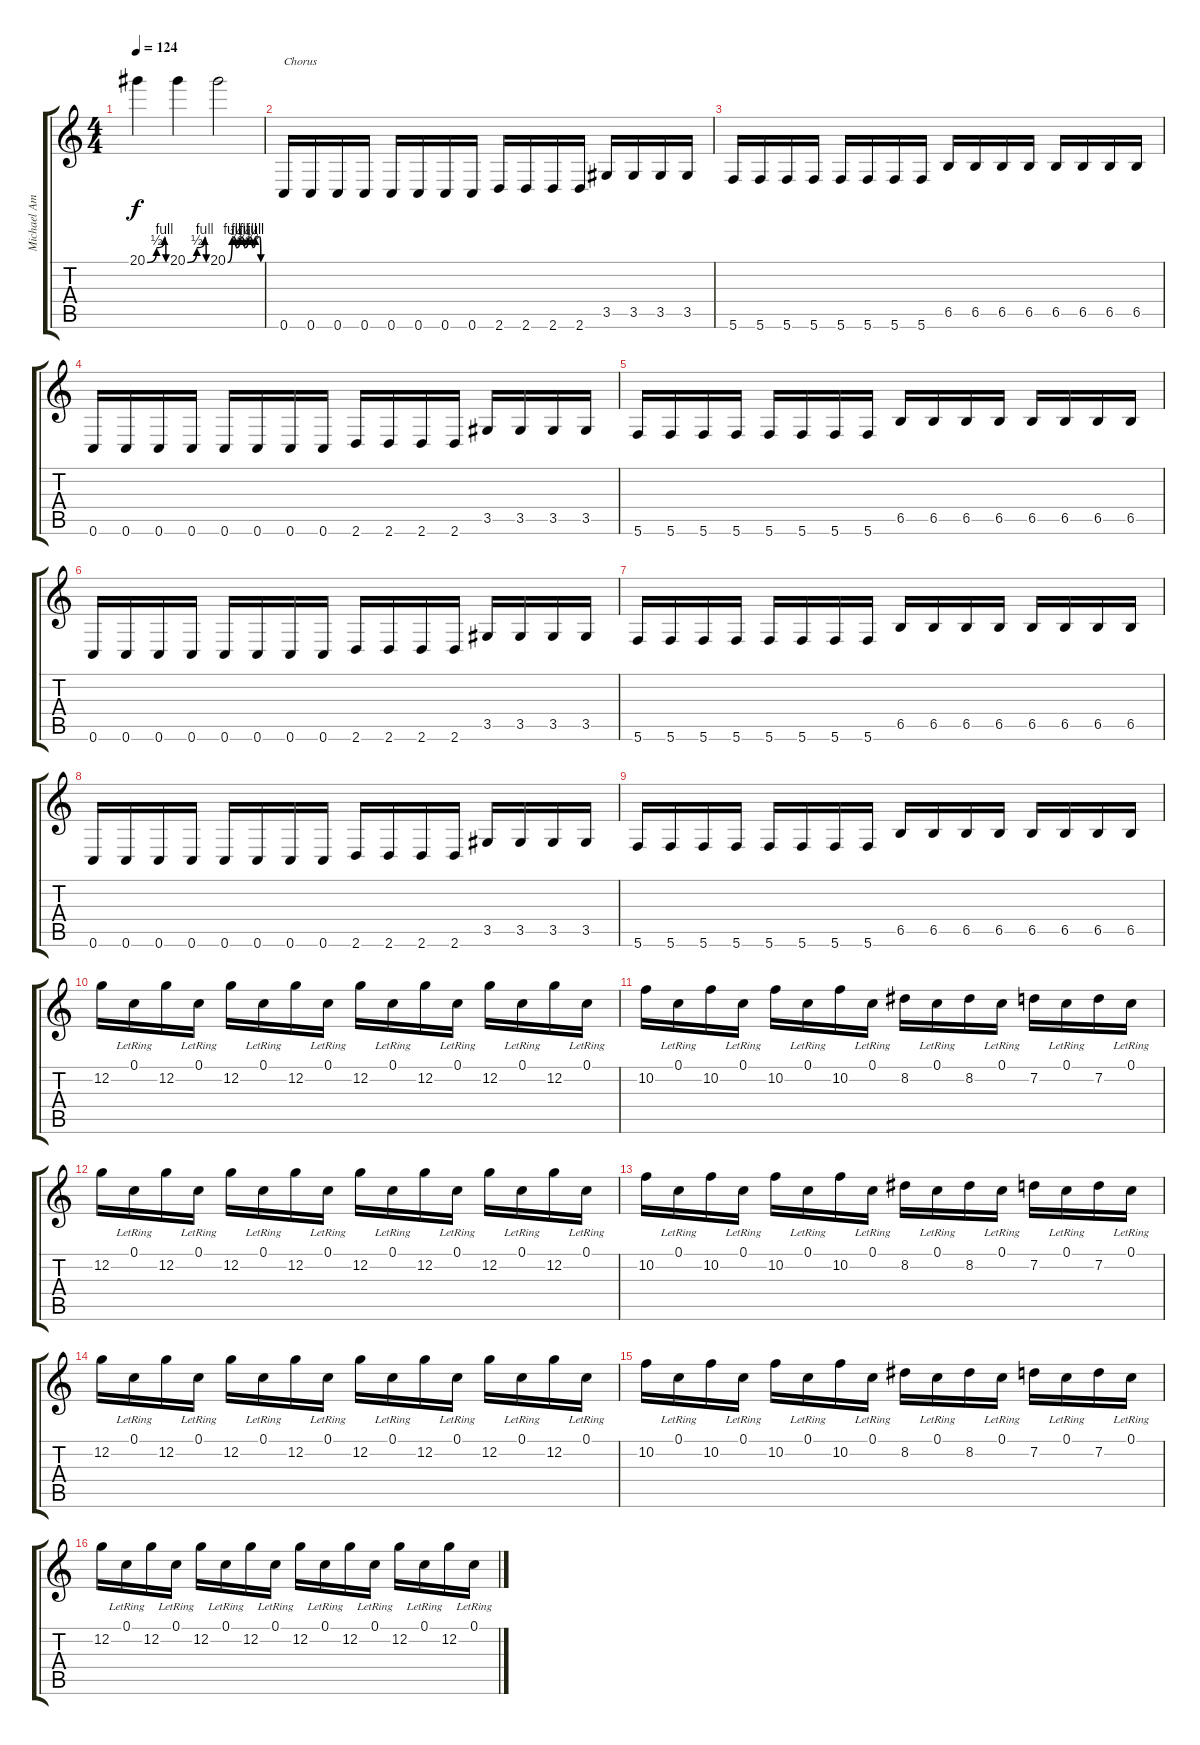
\track ("Michael Amott" "Michael Am") {instrument distortionguitar}
\staff {score tabs}
\tuning (C4 G3 Eb3 Bb2 F2 C2) {hide}
\ts (4 4)
\tempo 124
\clef g2
\ks c
20.1{be (custom 0 0 30 2 55 4 60 0)}.4{dy f balance 0} 20.1{be (custom 0 0 30 2 55 4 60 0)}.4{balance 16} 20.1{be (custom 0 0 8 4 15 2 22 4 30 2 37 4 45 2 50 4 58 4 60 0)}.2{balance 8} |
0.6.16{txt "Chorus" volume 13} 0.6.16 0.6.16 0.6.16 0.6.16 0.6.16 0.6.16 0.6.16 2.6.16 2.6.16 2.6.16 2.6.16 3.5.16 3.5.16 3.5.16 3.5.16 |
5.6.16 5.6.16 5.6.16 5.6.16 5.6.16 5.6.16 5.6.16 5.6.16 6.5.16 6.5.16 6.5.16 6.5.16 6.5.16 6.5.16 6.5.16 6.5.16 |
0.6.16 0.6.16 0.6.16 0.6.16 0.6.16 0.6.16 0.6.16 0.6.16 2.6.16 2.6.16 2.6.16 2.6.16 3.5.16 3.5.16 3.5.16 3.5.16 |
5.6.16 5.6.16 5.6.16 5.6.16 5.6.16 5.6.16 5.6.16 5.6.16 6.5.16 6.5.16 6.5.16 6.5.16 6.5.16 6.5.16 6.5.16 6.5.16 |
0.6.16 0.6.16 0.6.16 0.6.16 0.6.16 0.6.16 0.6.16 0.6.16 2.6.16 2.6.16 2.6.16 2.6.16 3.5.16 3.5.16 3.5.16 3.5.16 |
5.6.16 5.6.16 5.6.16 5.6.16 5.6.16 5.6.16 5.6.16 5.6.16 6.5.16 6.5.16 6.5.16 6.5.16 6.5.16 6.5.16 6.5.16 6.5.16 |
0.6.16 0.6.16 0.6.16 0.6.16 0.6.16 0.6.16 0.6.16 0.6.16 2.6.16 2.6.16 2.6.16 2.6.16 3.5.16 3.5.16 3.5.16 3.5.16 |
5.6.16 5.6.16 5.6.16 5.6.16 5.6.16 5.6.16 5.6.16 5.6.16 6.5.16 6.5.16 6.5.16 6.5.16 6.5.16 6.5.16 6.5.16 6.5.16 |
12.2.16 0.1{lr}.16 12.2.16 0.1{lr}.16 12.2.16 0.1{lr}.16 12.2.16 0.1{lr}.16 12.2.16 0.1{lr}.16 12.2.16 0.1{lr}.16 12.2.16 0.1{lr}.16 12.2.16 0.1{lr}.16 |
10.2.16 0.1{lr}.16 10.2.16 0.1{lr}.16 10.2.16 0.1{lr}.16 10.2.16 0.1{lr}.16 8.2.16 0.1{lr}.16 8.2.16 0.1{lr}.16 7.2.16 0.1{lr}.16 7.2.16 0.1{lr}.16 |
12.2.16 0.1{lr}.16 12.2.16 0.1{lr}.16 12.2.16 0.1{lr}.16 12.2.16 0.1{lr}.16 12.2.16 0.1{lr}.16 12.2.16 0.1{lr}.16 12.2.16 0.1{lr}.16 12.2.16 0.1{lr}.16 |
10.2.16 0.1{lr}.16 10.2.16 0.1{lr}.16 10.2.16 0.1{lr}.16 10.2.16 0.1{lr}.16 8.2.16 0.1{lr}.16 8.2.16 0.1{lr}.16 7.2.16 0.1{lr}.16 7.2.16 0.1{lr}.16 |
12.2.16 0.1{lr}.16 12.2.16 0.1{lr}.16 12.2.16 0.1{lr}.16 12.2.16 0.1{lr}.16 12.2.16 0.1{lr}.16 12.2.16 0.1{lr}.16 12.2.16 0.1{lr}.16 12.2.16 0.1{lr}.16 |
10.2.16 0.1{lr}.16 10.2.16 0.1{lr}.16 10.2.16 0.1{lr}.16 10.2.16 0.1{lr}.16 8.2.16 0.1{lr}.16 8.2.16 0.1{lr}.16 7.2.16 0.1{lr}.16 7.2.16 0.1{lr}.16 |
12.2.16 0.1{lr}.16 12.2.16 0.1{lr}.16 12.2.16 0.1{lr}.16 12.2.16 0.1{lr}.16 12.2.16 0.1{lr}.16 12.2.16 0.1{lr}.16 12.2.16 0.1{lr}.16 12.2.16 0.1{lr}.16
